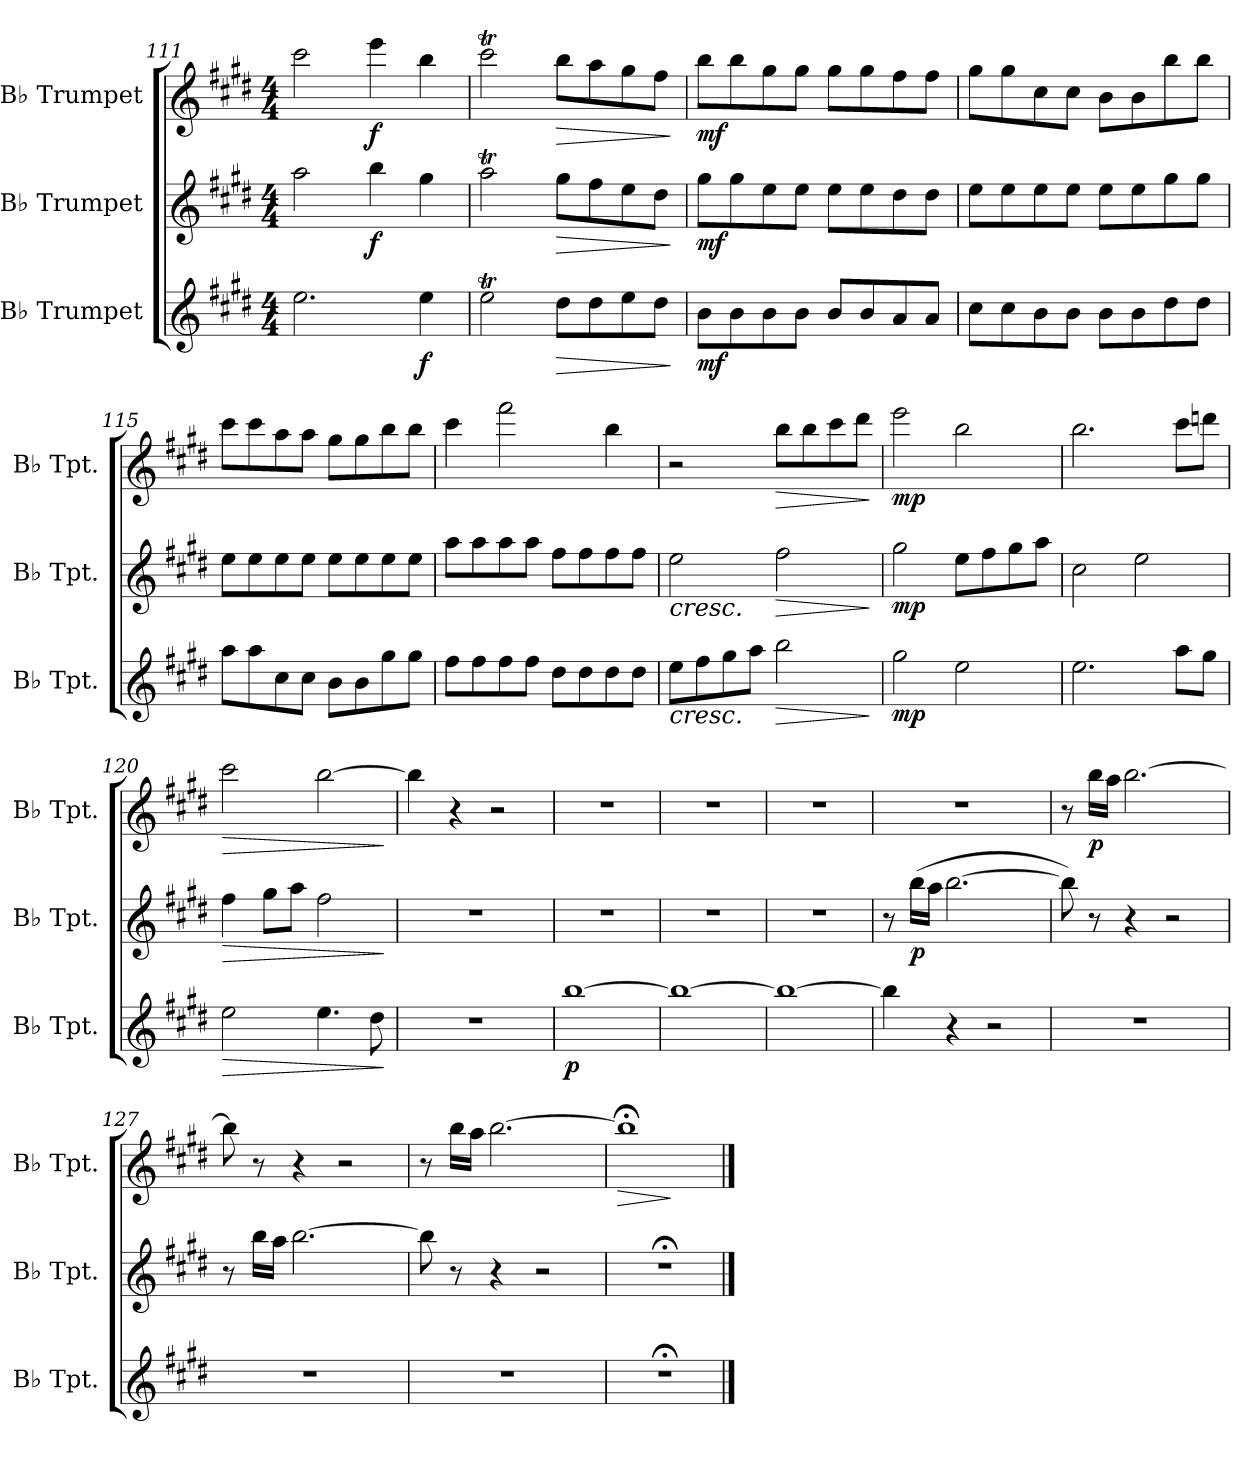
**kern	**dynam	**kern	**dynam	**kern	**dynam
*part3	*part3	*part2	*part2	*part1	*part1
*staff3	*staff3	*staff2	*staff2	*staff1	*staff1
*I"B♭ Trumpet	*	*I"B♭ Trumpet	*	*I"B♭ Trumpet	*
*I'B♭ Tpt.	*	*I'B♭ Tpt.	*	*I'B♭ Tpt.	*
*clefG2	*	*clefG2	*	*clefG2	*
*ITrd1c2	*	*ITrd1c2	*	*ITrd1c2	*
*k[f#c#]	*	*k[f#c#]	*	*k[f#c#]	*
*M4/4	*	*M4/4	*	*M4/4	*
=111	=111	=111	=111	=111	=111
2.dd\	.	2gg\	.	2bb\	.
!	!	!	!LO:DY:b	!	!LO:DY:b
.	.	4aa\	f	4ddd\	f
!	!LO:DY:b	!	!	!	!
4dd\	f	4ff#\	.	4aa\	.
=112	=112	=112	=112	=112	=112
2ddT\	.	2ggT\	.	2bbT\	.
!	!LO:HP:b	!	!LO:HP:b	!	!LO:HP:b
8cc#\L	>	8ff#\L	>	8aa\L	>
8cc#\	.	8ee\	.	8gg\	.
8dd\	.	8dd\	.	8ff#\	.
8cc#\J	.	8cc#\J	.	8ee\J	.
.	]	.	]	.	]
=113	=113	=113	=113	=113	=113
!	!LO:DY:b	!	!LO:DY:b	!	!LO:DY:b
8a\L	mf	8ff#\L	mf	8aa\L	mf
8a\	.	8ff#\	.	8aa\	.
8a\	.	8dd\	.	8ff#\	.
8a\J	.	8dd\J	.	8ff#\J	.
8a/L	.	8dd\L	.	8ff#\L	.
8a/	.	8dd\	.	8ff#\	.
8g/	.	8cc#\	.	8ee\	.
8g/J	.	8cc#\J	.	8ee\J	.
=114	=114	=114	=114	=114	=114
8b\L	.	8dd\L	.	8ff#\L	.
8b\	.	8dd\	.	8ff#\	.
8a\	.	8dd\	.	8b\	.
8a\J	.	8dd\J	.	8b\J	.
8a\L	.	8dd\L	.	8a\L	.
8a\	.	8dd\	.	8a\	.
8cc#\	.	8ff#\	.	8aa\	.
8cc#\J	.	8ff#\J	.	8aa\J	.
!!LO:LB:g=z
=115	=115	=115	=115	=115	=115
8gg\L	.	8dd\L	.	8bb\L	.
8gg\	.	8dd\	.	8bb\	.
8b\	.	8dd\	.	8gg\	.
8b\J	.	8dd\J	.	8gg\J	.
8a\L	.	8dd\L	.	8ff#\L	.
8a\	.	8dd\	.	8ff#\	.
8ff#\	.	8dd\	.	8aa\	.
8ff#\J	.	8dd\J	.	8aa\J	.
=116	=116	=116	=116	=116	=116
8ee\L	.	8gg\L	.	4bb\	.
8ee\	.	8gg\	.	.	.
8ee\	.	8gg\	.	2eee\	.
8ee\J	.	8gg\J	.	.	.
8cc#\L	.	8ee\L	.	.	.
8cc#\	.	8ee\	.	.	.
8cc#\	.	8ee\	.	4aa\	.
8cc#\J	.	8ee\J	.	.	.
=117	=117	=117	=117	=117	=117
!	!LO:HP:b	!	!LO:HP:b	!	!
8dd\L	<	2dd\	<	2r	.
8ee\	.	.	.	.	.
8ff#\	.	.	.	.	.
8gg\J	.	.	.	.	.
!	!LO:HP:b	!	!LO:HP:b	!	!LO:HP:b
2aa\	>	2ee\	>	8aa\L	>
.	.	.	.	8aa\	.
.	.	.	.	8bb\	.
.	.	.	.	8ccc#\J	.
.	[ ]	.	[ ]	.	]
=118	=118	=118	=118	=118	=118
!	!LO:DY:b	!	!LO:DY:b	!	!LO:DY:b
2ff#\	mp	2ff#\	mp	2ddd\	mp
2dd\	.	8dd\L	.	2aa\	.
.	.	8ee\	.	.	.
.	.	8ff#\	.	.	.
.	.	8gg\J	.	.	.
=119	=119	=119	=119	=119	=119
2.dd\	.	2b\	.	2.aa\	.
.	.	2dd\	.	.	.
8gg\L	.	.	.	8bb\L	.
8ff#\J	.	.	.	8cccn\J	.
!!LO:LB:g=z
=120	=120	=120	=120	=120	=120
!	!LO:HP:b	!	!LO:HP:b	!	!LO:HP:b
2dd\	>	4ee\	>	2bb\	>
.	.	8ff#\L	.	.	.
.	.	8gg\J	.	.	.
4.dd\	.	2ee\	.	[2aa\	.
8cc#\	.	.	.	.	.
.	]	.	]	.	]
=121	=121	=121	=121	=121	=121
1r	.	1r	.	4aa\]	.
.	.	.	.	4r	.
.	.	.	.	2r	.
=122	=122	=122	=122	=122	=122
!	!LO:DY:b	!	!	!	!
[1aa	p	1r	.	1r	.
=123	=123	=123	=123	=123	=123
1aa_	.	1r	.	1r	.
=124	=124	=124	=124	=124	=124
1aa_	.	1r	.	1r	.
=125	=125	=125	=125	=125	=125
4aa\]	.	8r	.	1r	.
!	!	!	!LO:DY:b	!	!
.	.	(16aa\LL	p	.	.
.	.	16gg\JJ	.	.	.
4r	.	[2.aa\	.	.	.
2r	.	.	.	.	.
=126	=126	=126	=126	=126	=126
1r	.	8aa\])	.	8r	.
!	!	!	!	!	!LO:DY:b
.	.	8r	.	16aa\LL	p
.	.	.	.	16gg\JJ	.
.	.	4r	.	[2.aa\	.
.	.	2r	.	.	.
=127	=127	=127	=127	=127	=127
1r	.	8r	.	8aa\]	.
.	.	16aa\LL	.	8r	.
.	.	16gg\JJ	.	.	.
.	.	[2.aa\	.	4r	.
.	.	.	.	2r	.
!!LO:PB:g=z
=128	=128	=128	=128	=128	=128
1r	.	8aa\]	.	8r	.
.	.	8r	.	16aa\LL	.
.	.	.	.	16gg\JJ	.
.	.	4r	.	[2.aa\	.
.	.	2r	.	.	.
=129	=129	=129	=129	=129	=129
!	!	!	!	!	!LO:HP:b
1r;<	.	1r;<	.	1aa;<]	>
.	.	.	.	.	]
==	==	==	==	==	==
*-	*-	*-	*-	*-	*-
